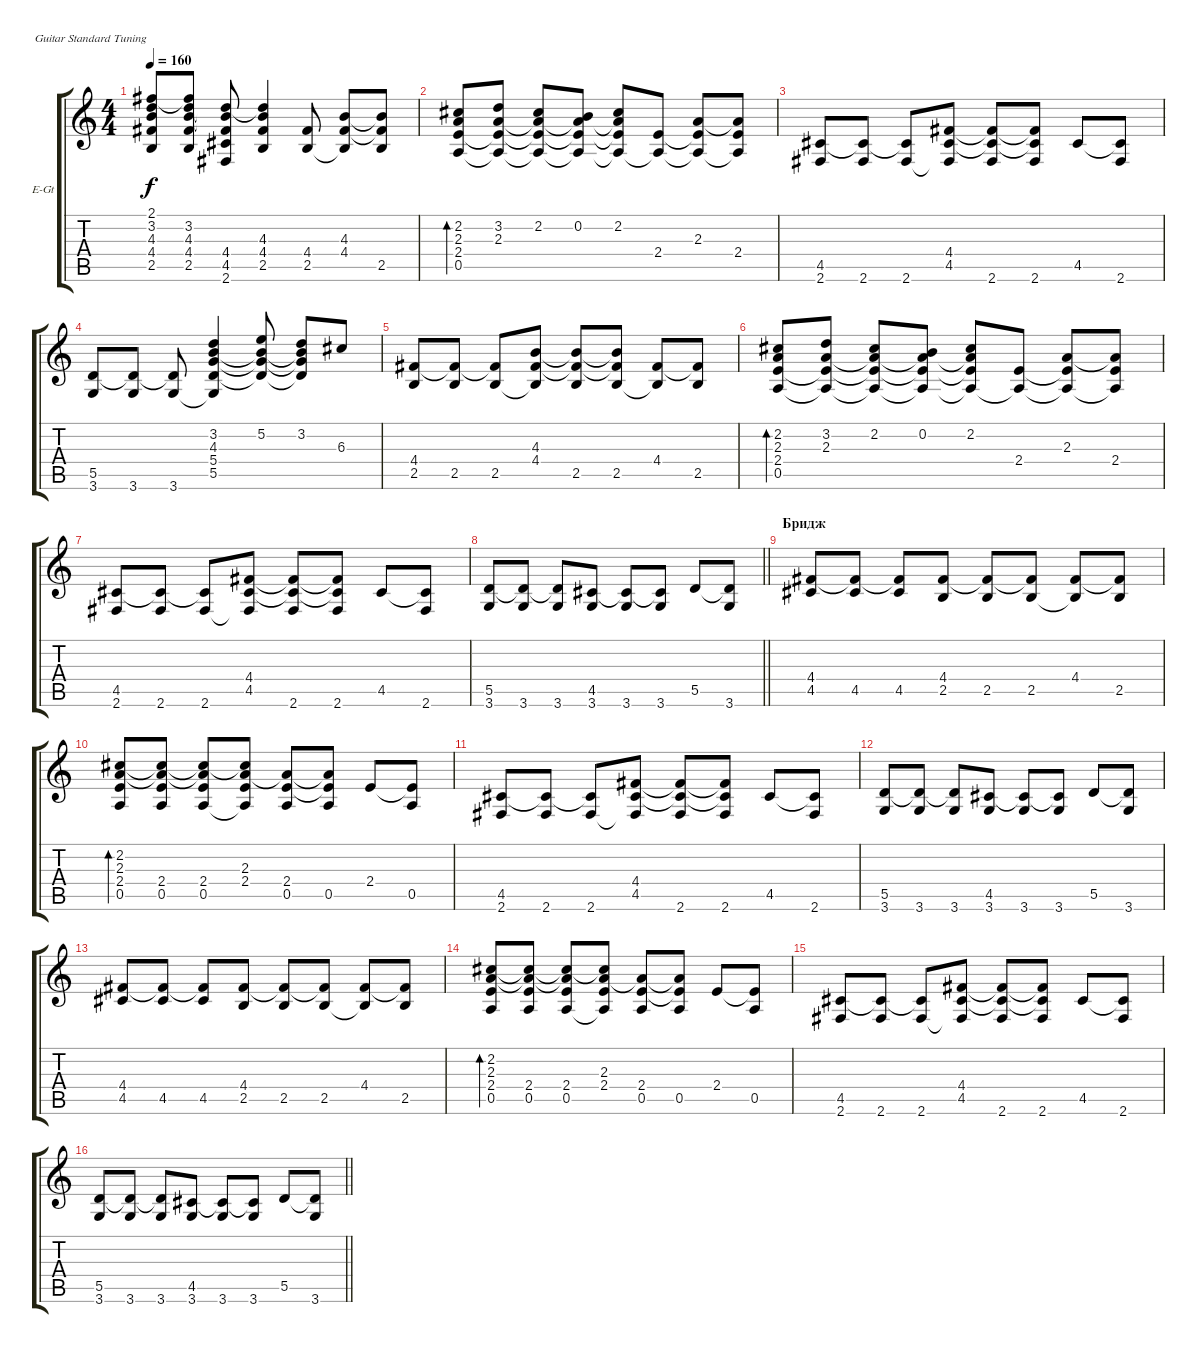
\bracketExtendMode groupsimilarinstruments
\firstSystemTrackNameOrientation horizontal
\otherSystemsTrackNameOrientation horizontal
\track ("Гитара 1" "E-Gt") {instrument electricguitarjazz}
\staff {score tabs}
\tuning (E4 B3 G3 D3 A2 E2)
\ts (4 4)
\tempo 160
\clef g2
\ks c
(2.1 3.2 4.3 4.4 2.5).8{dy f} (2.1{t} 3.2 4.3 4.4 2.5).8 (4.3{t} 4.4 4.5 2.6 3.2{t}).8 (3.2{t} 4.3 4.4 2.5).4 (4.4 2.5).8 (4.3 4.4 2.5{t}).8 (4.3{t} 4.4{t} 2.5).8 |
(2.2 2.3 2.4 0.5).8{bd 120} (3.2 2.3 2.4{t} 0.5{t}).8 (2.2 2.3{t} 2.4{t} 0.5{t}).8 (0.2 2.3{t} 2.4{t} 0.5{t}).8 (2.2 2.3{t} 2.4{t} 0.5{t}).8 (2.4 0.5{t}).8 (2.3 2.4{t} 0.5{t}).8 (2.3{t} 2.4 0.5{t}).8 |
(4.5 2.6).8 (2.6 4.5{t}).8 (4.5{t} 2.6).8 (4.4 4.5 2.6{t}).8 (2.6 4.4{t} 4.5{t}).8 (4.4{t} 4.5{t} 2.6).8 4.5.8 (4.5{t} 2.6).8 |
(5.5 3.6).8 (3.6 5.5{t}).8 (5.5{t} 3.6).8 (3.2 4.3 5.4 5.5 3.6{t}).4 (5.2 4.3{t} 5.4{t} 5.5{t}).8 (3.2 4.3{t} 5.4{t} 5.5{t}).8 6.3.8 |
(4.4 2.5).8 (2.5 4.4{t}).8 (4.4{t} 2.5).8 (4.3 4.4 2.5{t}).8 (4.3{t} 4.4{t} 2.5).8 (4.3{t} 4.4{t} 2.5).8 (4.4 2.5{t}).8 (4.4{t} 2.5).8 |
(2.2 2.3 2.4 0.5).8{bd 120} (3.2 2.3 2.4{t} 0.5{t}).8 (2.2 2.3{t} 2.4{t} 0.5{t}).8 (0.2 2.3{t} 2.4{t} 0.5{t}).8 (2.2 2.3{t} 2.4{t} 0.5{t}).8 (2.4 0.5{t}).8 (2.3 2.4{t} 0.5{t}).8 (2.3{t} 2.4 0.5{t}).8 |
(4.5 2.6).8 (2.6 4.5{t}).8 (4.5{t} 2.6).8 (4.4 4.5 2.6{t}).8 (2.6 4.4{t} 4.5{t}).8 (4.4{t} 4.5{t} 2.6).8 4.5.8 (4.5{t} 2.6).8 |
\barLineRight lightlight
(5.5 3.6).8 (3.6 5.5{t}).8 (5.5{t} 3.6).8 (4.5 3.6).8 (3.6 4.5{t}).8 (4.5{t} 3.6).8 5.5.8 (5.5{t} 3.6).8 |
\section ("" "Бридж")
(4.4 4.5).8 (4.5 4.4{t}).8 (4.4{t} 4.5).8 (4.4 2.5).8 (4.4{t} 2.5).8 (4.4{t} 2.5).8 (4.4 2.5{t}).8 (4.4{t} 2.5).8 |
(2.2 2.3 2.4 0.5).8{bd 120} (2.4 0.5 2.3{t} 2.2{t}).8 (2.3{t} 2.4 0.5 2.2{t}).8 (2.2{t} 2.3 2.4 0.5{t}).8 (2.3{t} 2.4 0.5).8 (2.3{t} 2.4{t} 0.5).8 2.4.8 (2.4{t} 0.5).8 |
(4.5 2.6).8 (2.6 4.5{t}).8 (4.5{t} 2.6).8 (4.4 4.5 2.6{t}).8 (2.6 4.4{t} 4.5{t}).8 (4.4{t} 4.5{t} 2.6).8 4.5.8 (4.5{t} 2.6).8 |
(5.5 3.6).8 (3.6 5.5{t}).8 (5.5{t} 3.6).8 (4.5 3.6).8 (3.6 4.5{t}).8 (4.5{t} 3.6).8 5.5.8 (5.5{t} 3.6).8 |
(4.4 4.5).8 (4.5 4.4{t}).8 (4.4{t} 4.5).8 (4.4 2.5).8 (4.4{t} 2.5).8 (4.4{t} 2.5).8 (4.4 2.5{t}).8 (4.4{t} 2.5).8 |
(2.2 2.3 2.4 0.5).8{bd 120} (2.4 0.5 2.3{t} 2.2{t}).8 (2.3{t} 2.4 0.5 2.2{t}).8 (2.2{t} 2.3 2.4 0.5{t}).8 (2.3{t} 2.4 0.5).8 (2.3{t} 2.4{t} 0.5).8 2.4.8 (2.4{t} 0.5).8 |
(4.5 2.6).8 (2.6 4.5{t}).8 (4.5{t} 2.6).8 (4.4 4.5 2.6{t}).8 (2.6 4.4{t} 4.5{t}).8 (4.4{t} 4.5{t} 2.6).8 4.5.8 (4.5{t} 2.6).8 |
\barLineRight lightlight
(5.5 3.6).8 (3.6 5.5{t}).8 (5.5{t} 3.6).8 (4.5 3.6).8 (3.6 4.5{t}).8 (4.5{t} 3.6).8 5.5.8 (5.5{t} 3.6).8
